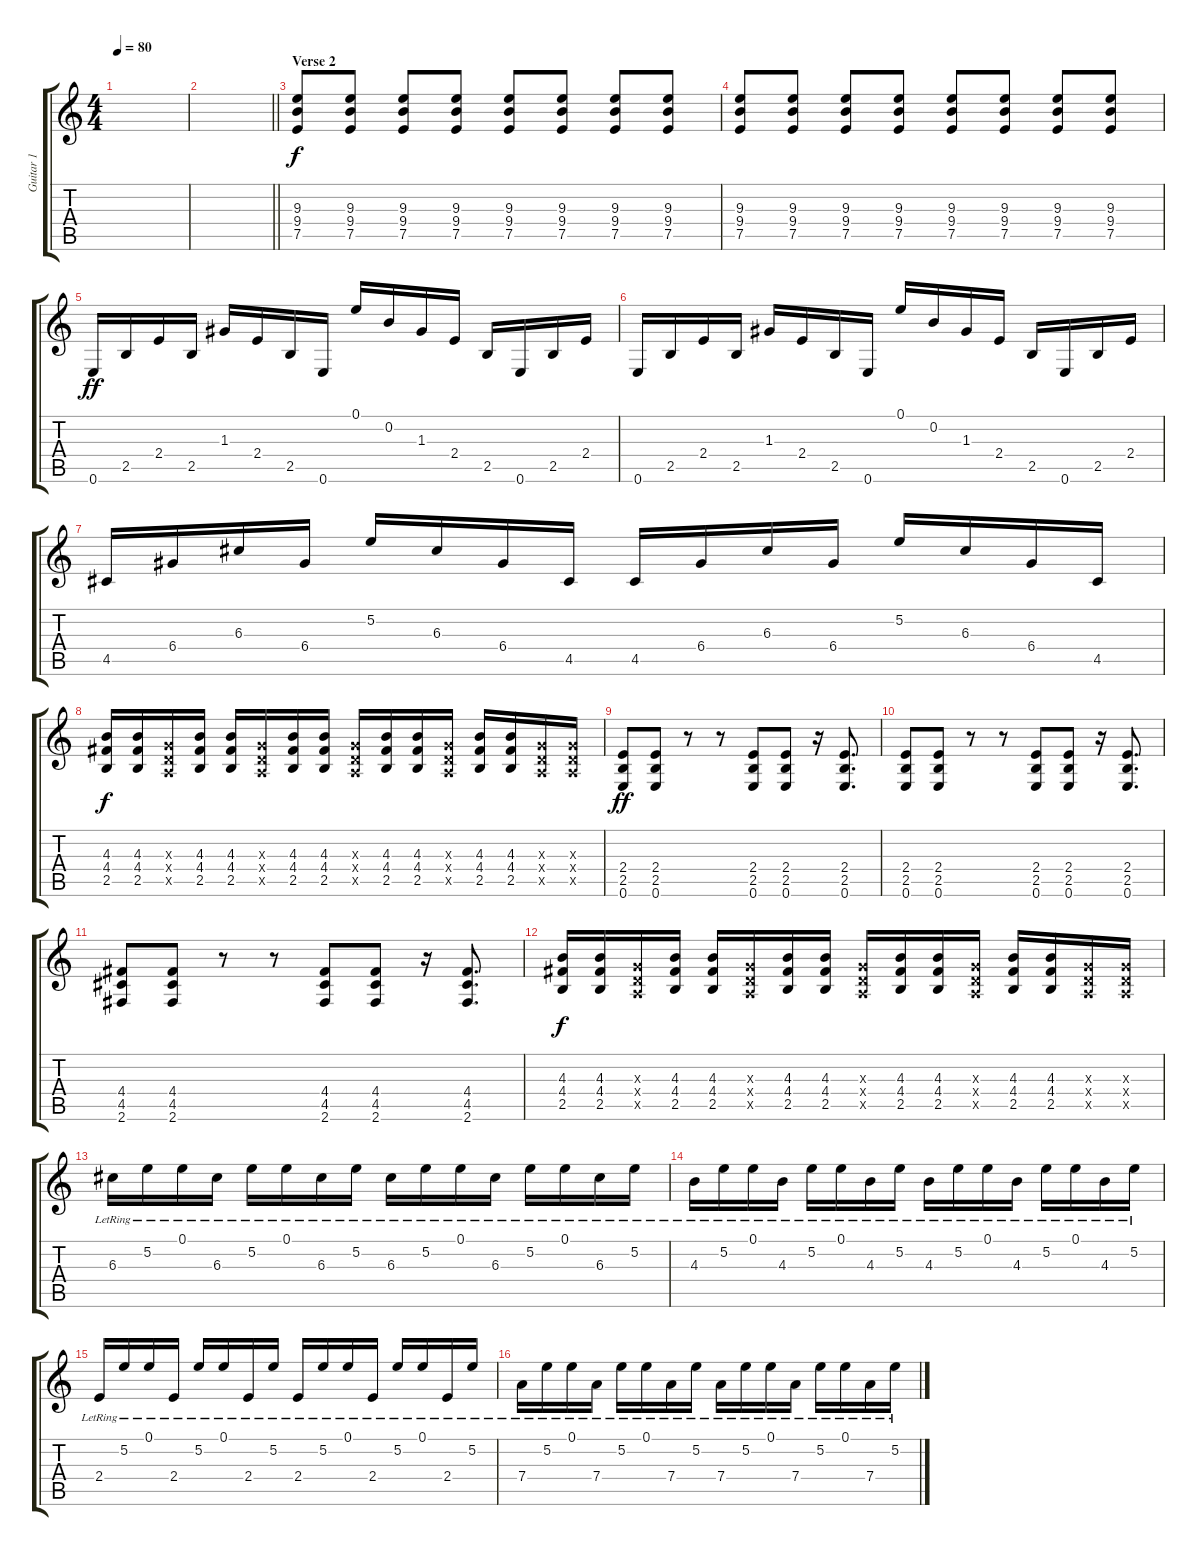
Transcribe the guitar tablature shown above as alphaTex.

\track ("Guitar 1" "Guitar 1") {instrument distortionguitar}
\staff {score tabs}
\tuning (E4 B3 G3 D3 A2 E2) {hide}
\ts (4 4)
\tempo 80
\clef g2
\ks c
|
\barLineRight lightlight
|
\section ("" "Verse 2")
(9.3 9.4 7.5).8{dy f instrument distortionguitar} (9.3 9.4 7.5).8 (9.3 9.4 7.5).8 (9.3 9.4 7.5).8 (9.3 9.4 7.5).8 (9.3 9.4 7.5).8 (9.3 9.4 7.5).8 (9.3 9.4 7.5).8 |
(9.3 9.4 7.5).8{instrument distortionguitar} (9.3 9.4 7.5).8 (9.3 9.4 7.5).8 (9.3 9.4 7.5).8 (9.3 9.4 7.5).8 (9.3 9.4 7.5).8 (9.3 9.4 7.5).8 (9.3 9.4 7.5).8 |
0.6.16{dy ff instrument acousticguitarnylon} 2.5.16 2.4.16 2.5.16 1.3.16 2.4.16 2.5.16 0.6.16 0.1.16 0.2.16 1.3.16 2.4.16 2.5.16 0.6.16 2.5.16 2.4.16 |
0.6.16{instrument acousticguitarnylon} 2.5.16 2.4.16 2.5.16 1.3.16 2.4.16 2.5.16 0.6.16 0.1.16 0.2.16 1.3.16 2.4.16 2.5.16 0.6.16 2.5.16 2.4.16 |
4.5.16 6.4.16 6.3.16 6.4.16 5.2.16 6.3.16 6.4.16 4.5.16 4.5.16 6.4.16 6.3.16 6.4.16 5.2.16 6.3.16 6.4.16 4.5.16 |
(4.3 4.4 2.5).16{dy f} (4.3 4.4 2.5).16 (0.3{x} 0.4{x} 0.5{x}).16 (4.3 4.4 2.5).16 (4.3 4.4 2.5).16 (0.3{x} 0.4{x} 0.5{x}).16 (4.3 4.4 2.5).16 (4.3 4.4 2.5).16 (0.3{x} 0.4{x} 0.5{x}).16 (4.3 4.4 2.5).16 (4.3 4.4 2.5).16 (0.3{x} 0.4{x} 0.5{x}).16 (4.3 4.4 2.5).16 (4.3 4.4 2.5).16 (0.3{x} 0.4{x} 0.5{x}).16 (0.3{x} 0.4{x} 0.5{x}).16 |
(2.4 2.5 0.6).8{dy ff} (2.4 2.5 0.6).8 r.8 r.8 (2.4 2.5 0.6).8 (2.4 2.5 0.6).8 r.16 (2.4 2.5 0.6).8{d} |
(2.4 2.5 0.6).8 (2.4 2.5 0.6).8 r.8 r.8 (2.4 2.5 0.6).8 (2.4 2.5 0.6).8 r.16 (2.4 2.5 0.6).8{d} |
(4.4 4.5 2.6).8 (4.4 4.5 2.6).8 r.8 r.8 (4.4 4.5 2.6).8 (4.4 4.5 2.6).8 r.16 (4.4 4.5 2.6).8{d} |
(4.3 4.4 2.5).16{dy f} (4.3 4.4 2.5).16 (0.3{x} 0.4{x} 0.5{x}).16 (4.3 4.4 2.5).16 (4.3 4.4 2.5).16 (0.3{x} 0.4{x} 0.5{x}).16 (4.3 4.4 2.5).16 (4.3 4.4 2.5).16 (0.3{x} 0.4{x} 0.5{x}).16 (4.3 4.4 2.5).16 (4.3 4.4 2.5).16 (0.3{x} 0.4{x} 0.5{x}).16 (4.3 4.4 2.5).16 (4.3 4.4 2.5).16 (0.3{x} 0.4{x} 0.5{x}).16 (0.3{x} 0.4{x} 0.5{x}).16 |
6.3{lr}.16 5.2{lr}.16 0.1{lr}.16 6.3{lr}.16 5.2{lr}.16 0.1{lr}.16 6.3{lr}.16 5.2{lr}.16 6.3{lr}.16 5.2{lr}.16 0.1{lr}.16 6.3{lr}.16 5.2{lr}.16 0.1{lr}.16 6.3{lr}.16 5.2{lr}.16 |
4.3{lr}.16 5.2{lr}.16 0.1{lr}.16 4.3{lr}.16 5.2{lr}.16 0.1{lr}.16 4.3{lr}.16 5.2{lr}.16 4.3{lr}.16 5.2{lr}.16 0.1{lr}.16 4.3{lr}.16 5.2{lr}.16 0.1{lr}.16 4.3{lr}.16 5.2{lr}.16 |
2.4{lr}.16 5.2{lr}.16 0.1{lr}.16 2.4{lr}.16 5.2{lr}.16 0.1{lr}.16 2.4{lr}.16 5.2{lr}.16 2.4{lr}.16 5.2{lr}.16 0.1{lr}.16 2.4{lr}.16 5.2{lr}.16 0.1{lr}.16 2.4{lr}.16 5.2{lr}.16 |
7.4{lr}.16 5.2{lr}.16 0.1{lr}.16 7.4{lr}.16 5.2{lr}.16 0.1{lr}.16 7.4{lr}.16 5.2{lr}.16 7.4{lr}.16 5.2{lr}.16 0.1{lr}.16 7.4{lr}.16 5.2{lr}.16 0.1{lr}.16 7.4{lr}.16 5.2{lr}.16
